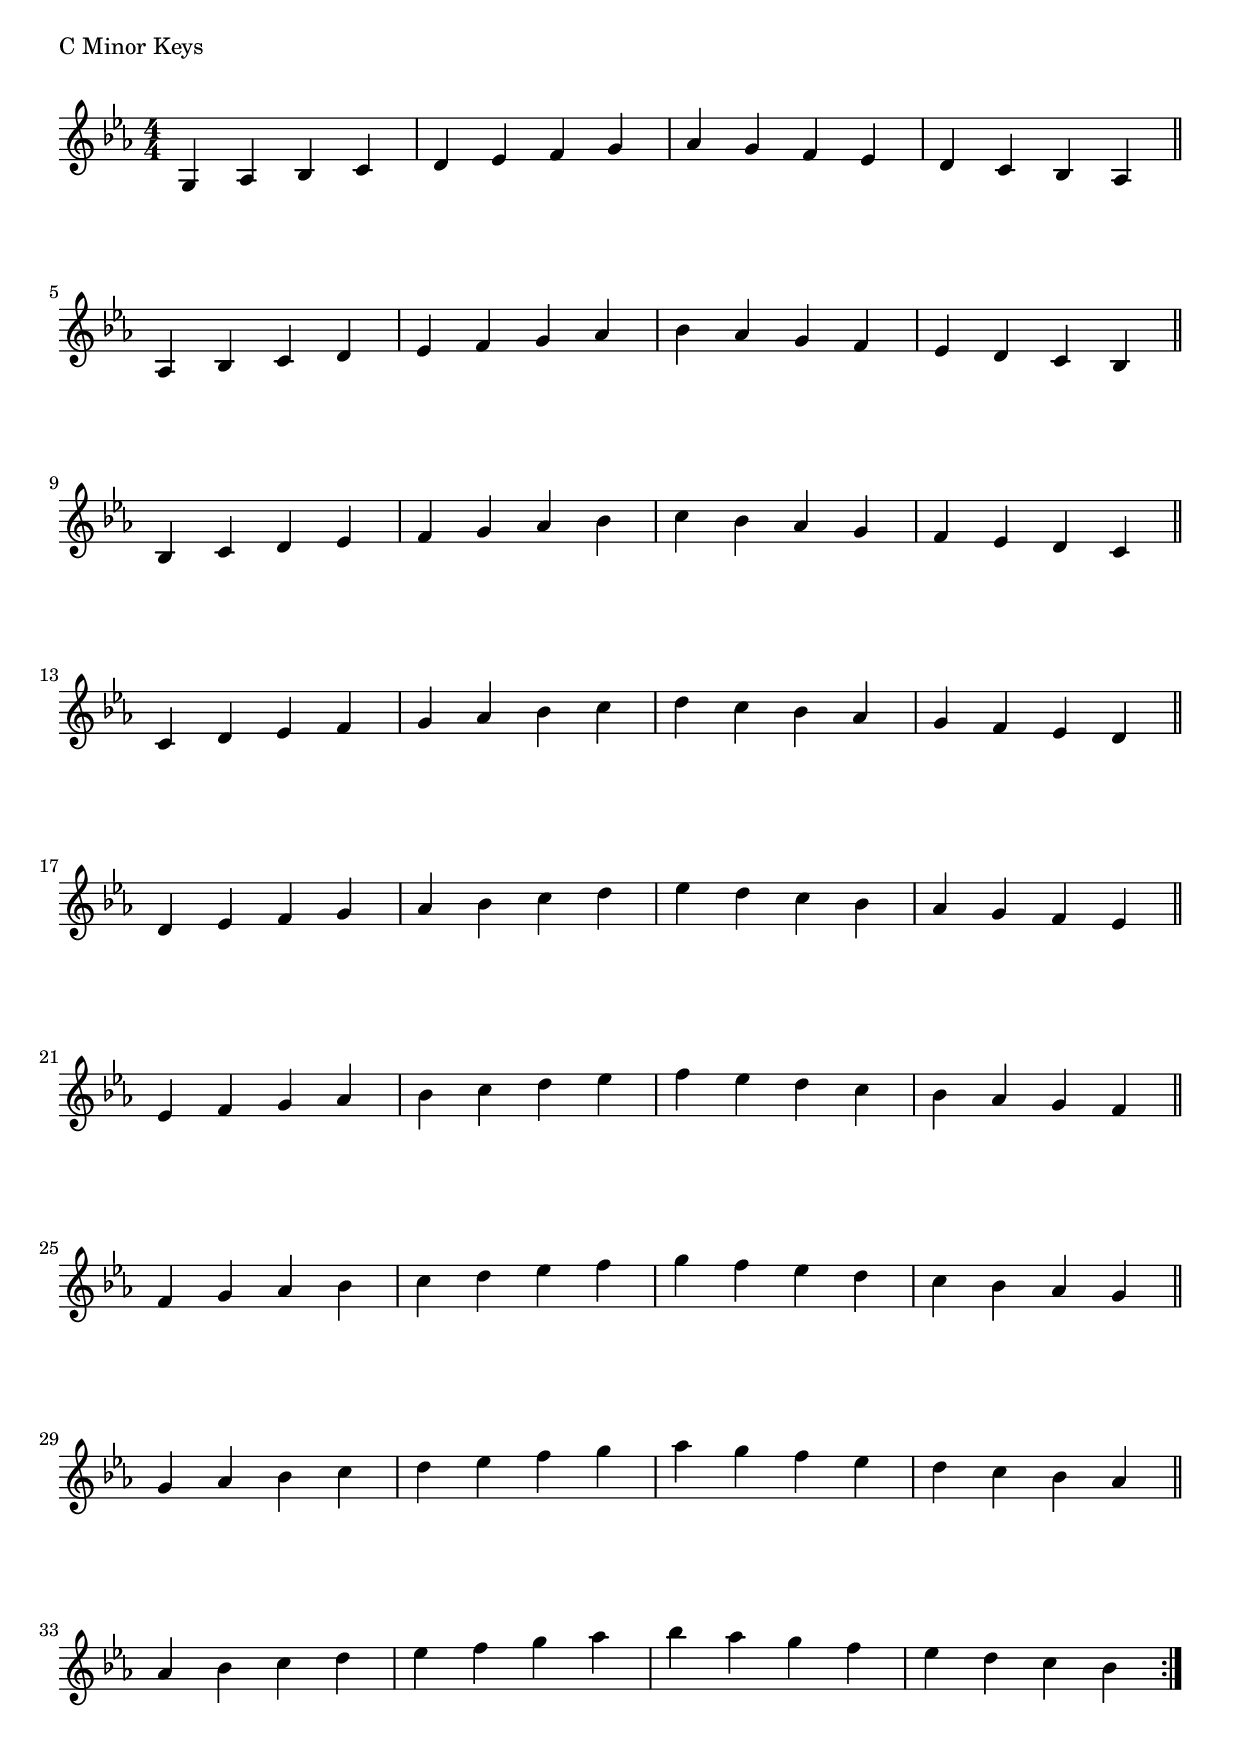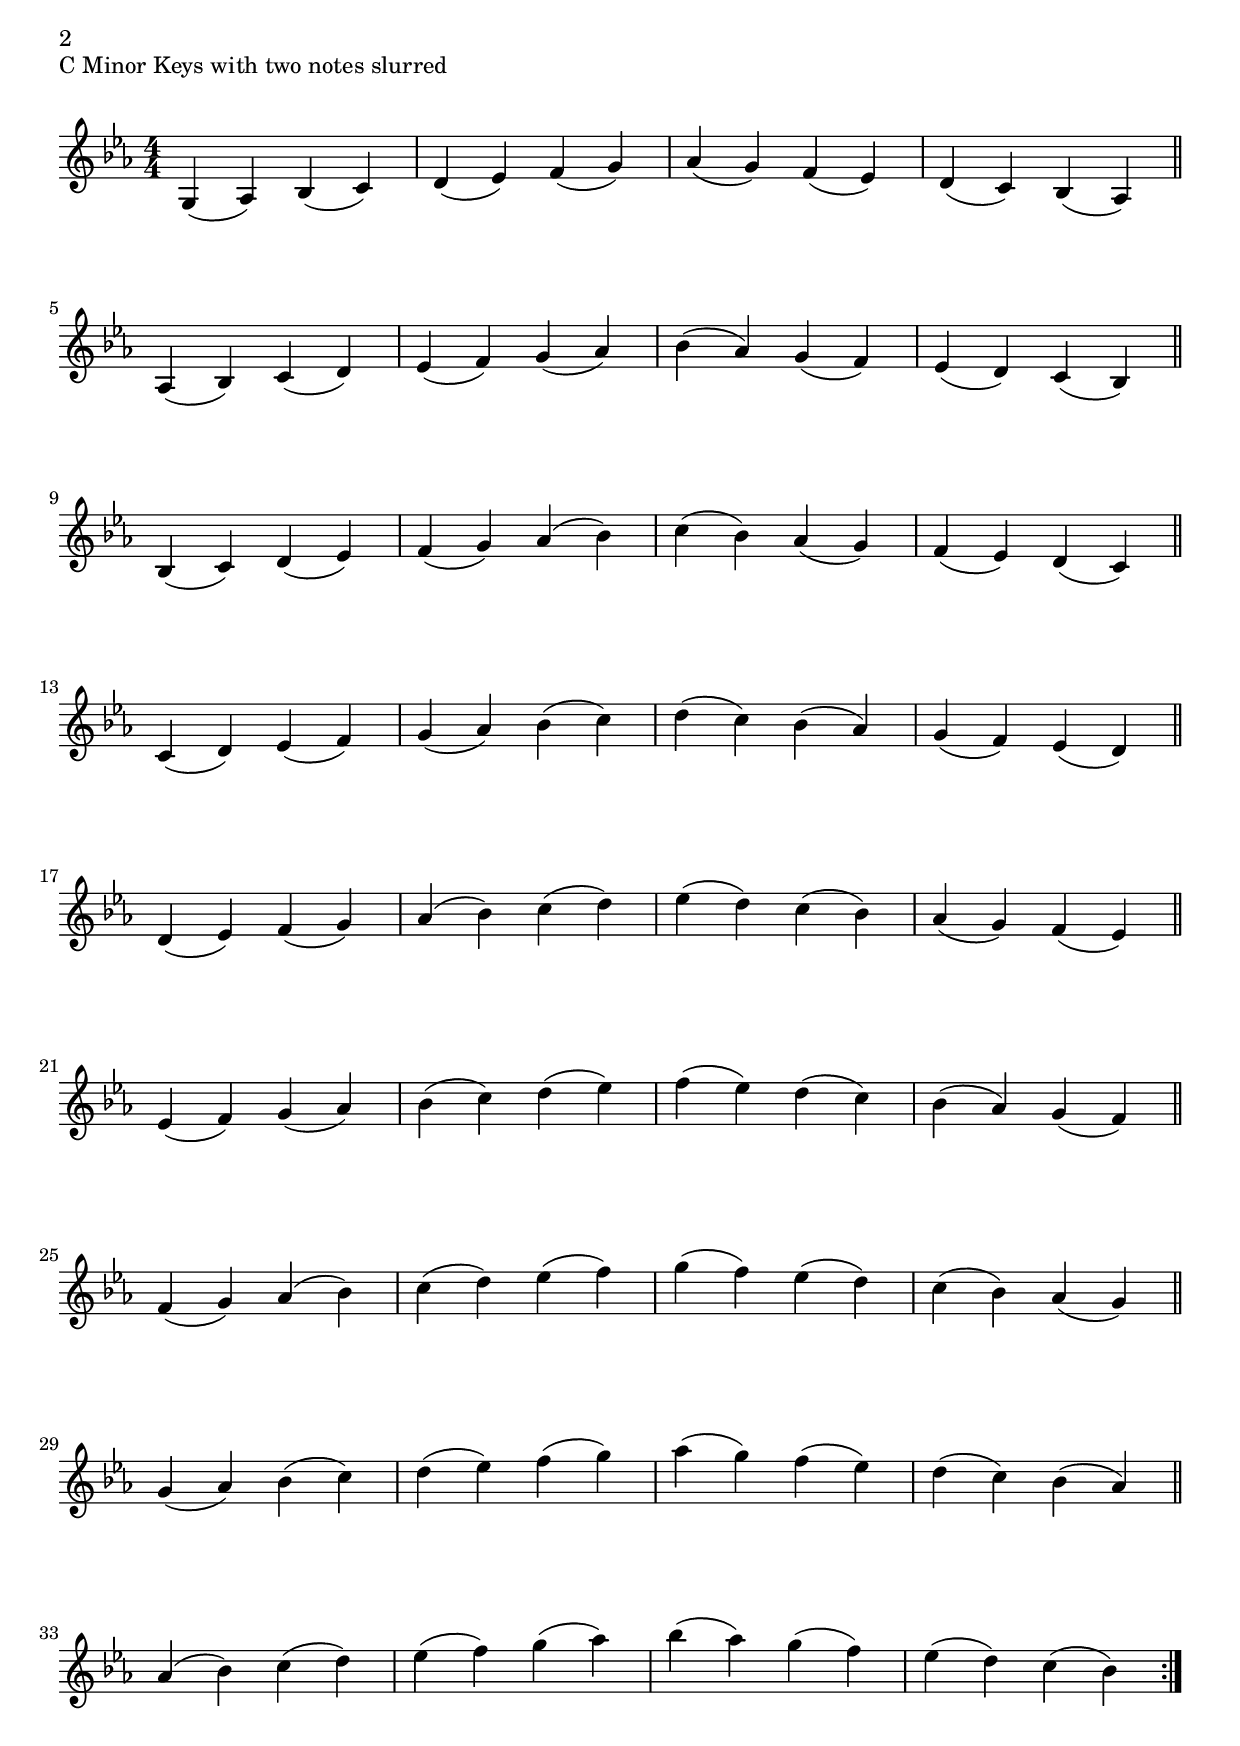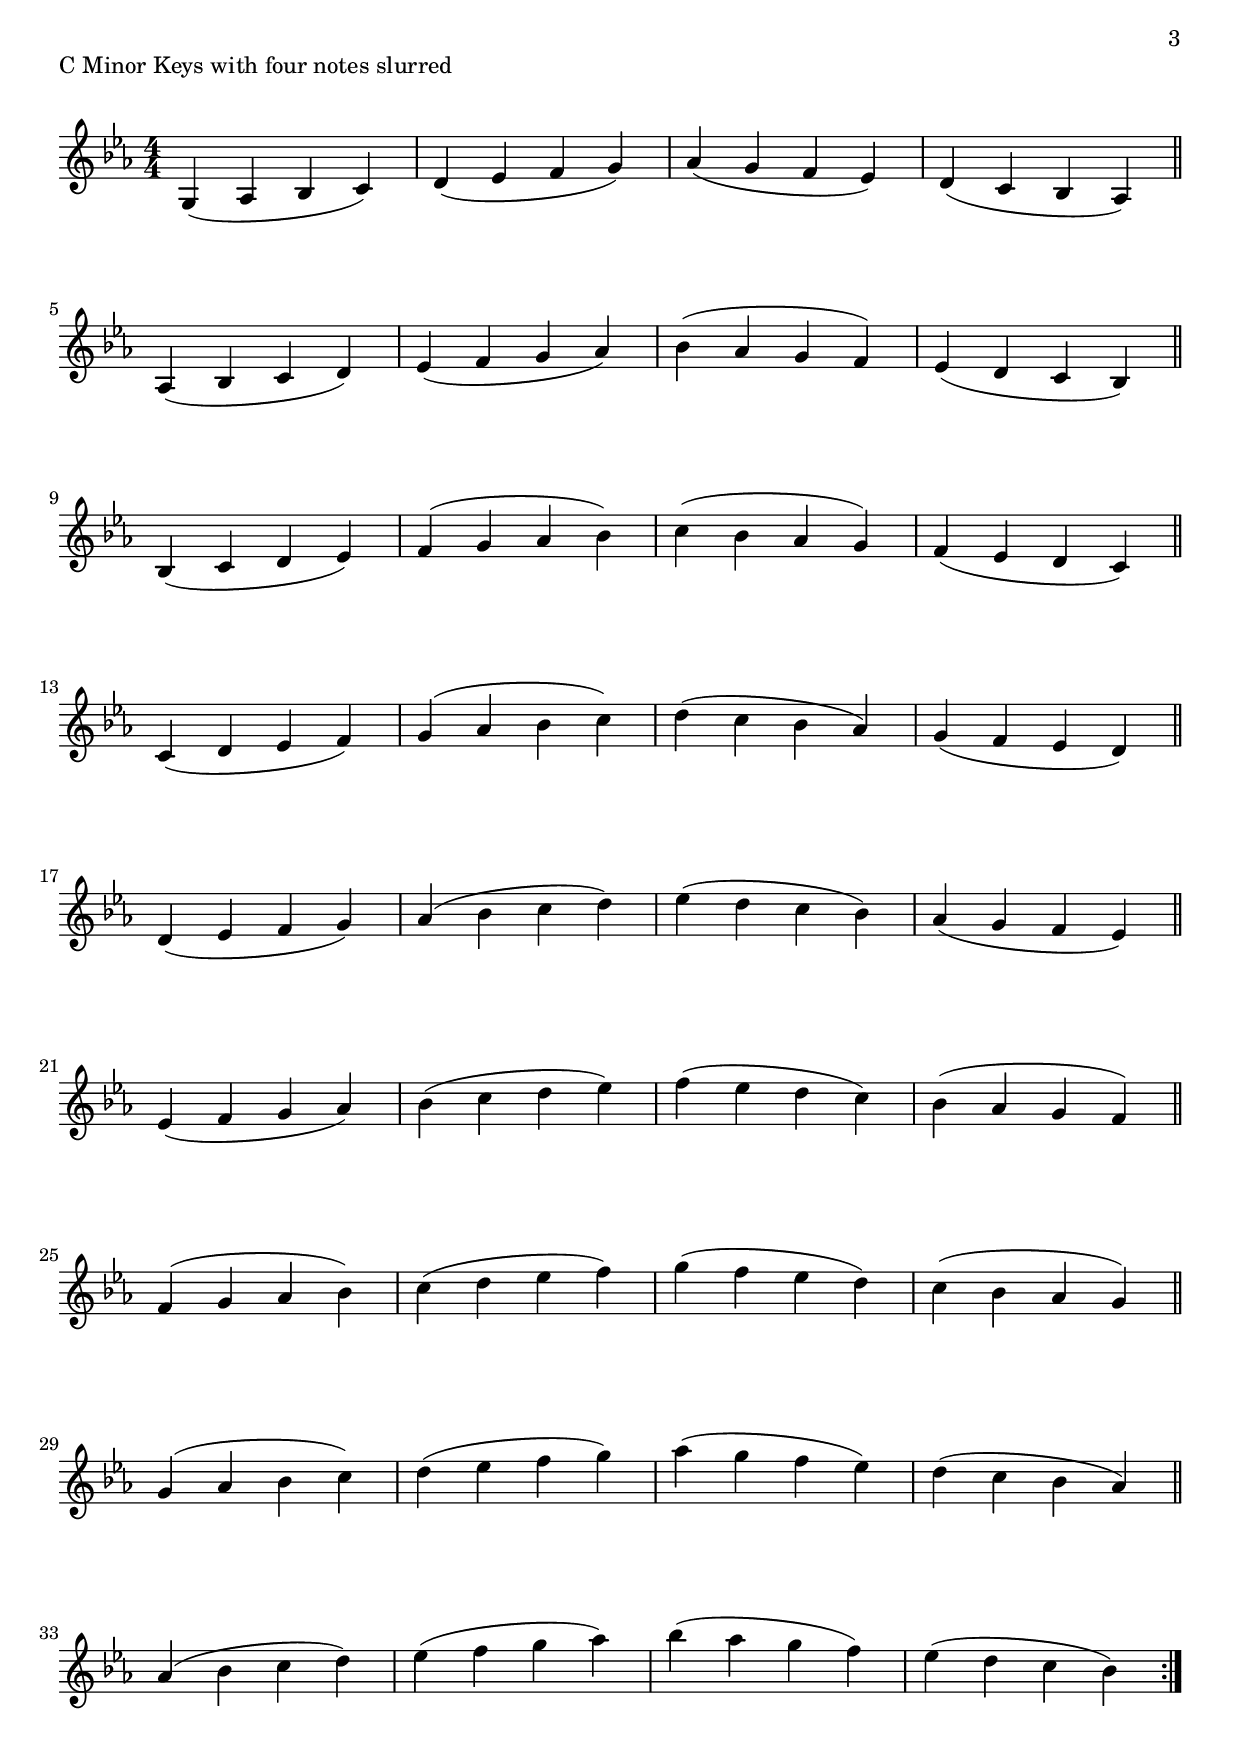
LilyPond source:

\version "2.19.82"

\header  {
%title = "C Minor"
}

global = {
    \key c \minor
    \numericTimeSignature
    \time 4/4
}



\markup{"C Minor Keys "}
\score {{
    \global
     \relative c' {
       	g 4 aes bes c | d ees f g | aes g f ees | d c bes aes  \bar "||" \break
        aes bes c d | ees f g aes | bes aes g f | ees d c bes  \bar "||" \break
        bes c d ees | f g aes bes | c bes aes g | f ees d c  \bar "||" \break
        c d ees f | g aes bes c | d c bes aes | g f ees d  \bar "||" \break
        d ees f g | aes bes c d | ees d c bes | aes g f ees  \bar "||" \break
        ees f g aes | bes c d ees | f ees d c | bes aes g f  \bar "||" \break
        f g aes bes | c d ees f | g f ees d | c bes aes g  \bar "||" \break
        g aes bes c | d ees f g | aes g f ees | d c bes aes  \bar "||" \break
        aes bes c d | ees f g aes | bes aes g f | ees d c bes  
        \bar ":|."
    }
}
}
\pageBreak
\markup{"C Minor Keys with two notes slurred"}
\score {{
    \global
     \relative c' {
       	g 4 ( aes ) bes ( c)| d ( ees ) f ( g ) | aes ( g ) f ( ees ) | d ( c ) bes ( aes ) \bar "||" \break
        aes ( bes ) c ( d ) | ees ( f ) g ( aes ) | bes ( aes ) g ( f ) | ees ( d ) c ( bes ) \bar "||" \break
        bes ( c ) d ( ees ) | f ( g ) aes ( bes ) | c ( bes ) aes ( g ) | f ( ees ) d ( c ) \bar "||" \break
        c ( d ) ees ( f ) | g ( aes ) bes ( c ) | d ( c ) bes ( aes ) | g ( f ) ees ( d ) \bar "||" \break
        d ( ees ) f ( g ) | aes ( bes ) c ( d ) | ees ( d ) c ( bes ) | aes ( g ) f ( ees ) \bar "||" \break
        ees ( f ) g ( aes ) | bes ( c ) d ( ees ) | f ( ees ) d ( c ) | bes ( aes ) g ( f ) \bar "||" \break
        f ( g ) aes ( bes ) | c ( d ) ees ( f ) | g ( f ) ees ( d ) | c ( bes ) aes ( g ) \bar "||" \break
        g ( aes ) bes ( c ) | d ( ees ) f ( g ) | aes ( g ) f ( ees ) | d ( c ) bes ( aes ) \bar "||" \break
        aes ( bes ) c ( d ) | ees ( f ) g ( aes ) | bes ( aes ) g ( f ) | ees ( d ) c ( bes ) 
        \bar ":|."
    }
}
}
\pageBreak
\markup{"C Minor Keys with four notes slurred"}
\score {{
    \global
     \relative c' {
             g 4 ( aes bes c ) | d ( ees f g ) | aes ( g f ees ) | d ( c bes aes )   \bar "||" \break
        aes ( bes c d ) | ees ( f g aes ) | bes ( aes g f ) | ees ( d c bes )   \bar "||" \break
        bes ( c d ees ) | f ( g aes bes ) | c ( bes aes g ) | f ( ees d c )   \bar "||" \break
        c ( d ees f ) | g ( aes bes c ) | d ( c bes aes ) | g ( f ees d )   \bar "||" \break
        d ( ees f g ) | aes ( bes c d ) | ees ( d c bes ) | aes ( g f ees )   \bar "||" \break
        ees ( f g aes ) | bes ( c d ees ) | f ( ees d c ) | bes ( aes g f )   \bar "||" \break
        f ( g aes bes ) | c ( d ees f ) | g ( f ees d ) | c ( bes aes g )   \bar "||" \break
        g ( aes bes c ) | d ( ees f g ) | aes ( g f ees ) | d ( c bes aes )   \bar "||" \break
        aes ( bes c d ) | ees ( f g aes ) | bes ( aes g f ) | ees ( d c bes )  
        \bar ":|."
    }
}
}

\layout {
    indent = #0
    ragged-last = ##f
}


